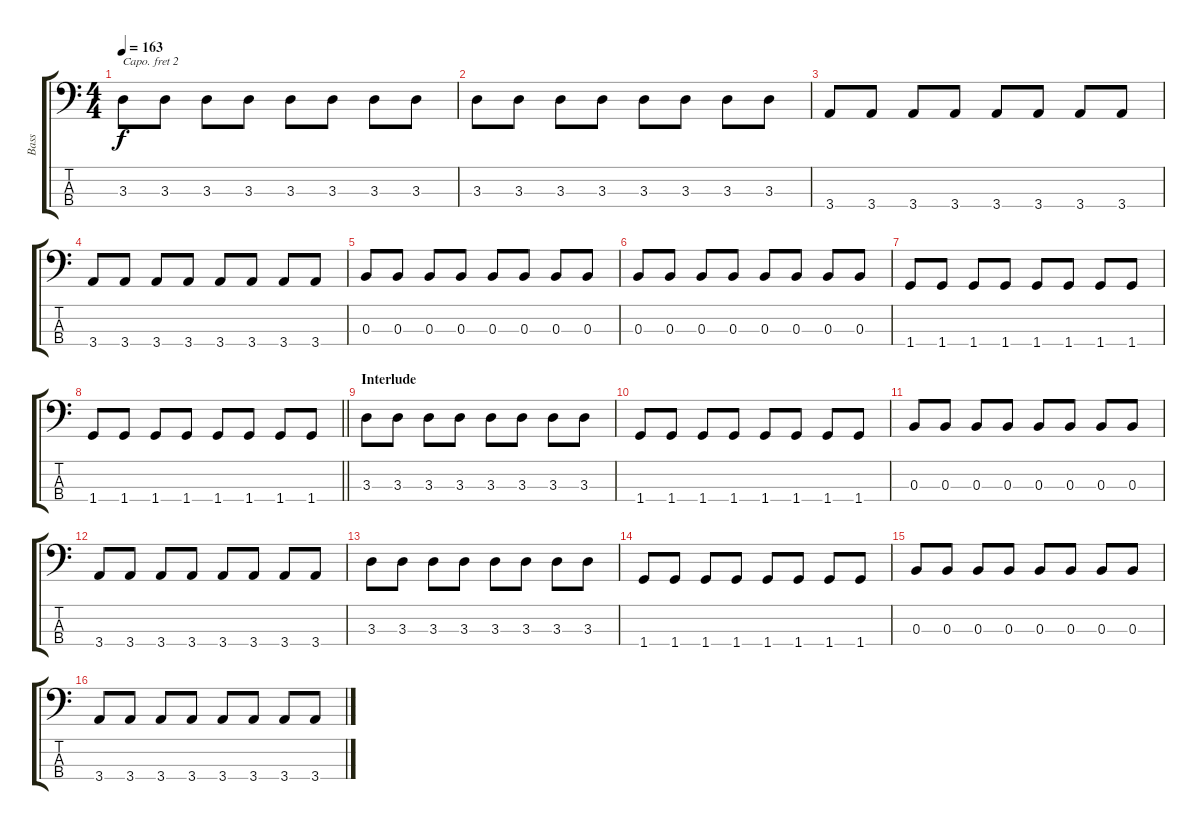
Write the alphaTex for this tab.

\track ("Bass" "Bass") {instrument electricbassfinger}
\staff {score tabs}
\capo 2
\tuning (G2 D2 A1 E1) {hide}
\ts (4 4)
\tempo 163
\clef f4
\ks c
3.3.8{dy f} 3.3.8 3.3.8 3.3.8 3.3.8 3.3.8 3.3.8 3.3.8 |
3.3.8 3.3.8 3.3.8 3.3.8 3.3.8 3.3.8 3.3.8 3.3.8 |
3.4.8 3.4.8 3.4.8 3.4.8 3.4.8 3.4.8 3.4.8 3.4.8 |
3.4.8 3.4.8 3.4.8 3.4.8 3.4.8 3.4.8 3.4.8 3.4.8 |
0.3.8 0.3.8 0.3.8 0.3.8 0.3.8 0.3.8 0.3.8 0.3.8 |
0.3.8 0.3.8 0.3.8 0.3.8 0.3.8 0.3.8 0.3.8 0.3.8 |
1.4.8 1.4.8 1.4.8 1.4.8 1.4.8 1.4.8 1.4.8 1.4.8 |
\barLineRight lightlight
1.4.8 1.4.8 1.4.8 1.4.8 1.4.8 1.4.8 1.4.8 1.4.8 |
\section ("" "Interlude")
3.3.8 3.3.8 3.3.8 3.3.8 3.3.8 3.3.8 3.3.8 3.3.8 |
1.4.8 1.4.8 1.4.8 1.4.8 1.4.8 1.4.8 1.4.8 1.4.8 |
0.3.8 0.3.8 0.3.8 0.3.8 0.3.8 0.3.8 0.3.8 0.3.8 |
3.4.8 3.4.8 3.4.8 3.4.8 3.4.8 3.4.8 3.4.8 3.4.8 |
3.3.8 3.3.8 3.3.8 3.3.8 3.3.8 3.3.8 3.3.8 3.3.8 |
1.4.8 1.4.8 1.4.8 1.4.8 1.4.8 1.4.8 1.4.8 1.4.8 |
0.3.8 0.3.8 0.3.8 0.3.8 0.3.8 0.3.8 0.3.8 0.3.8 |
3.4.8 3.4.8 3.4.8 3.4.8 3.4.8 3.4.8 3.4.8 3.4.8
